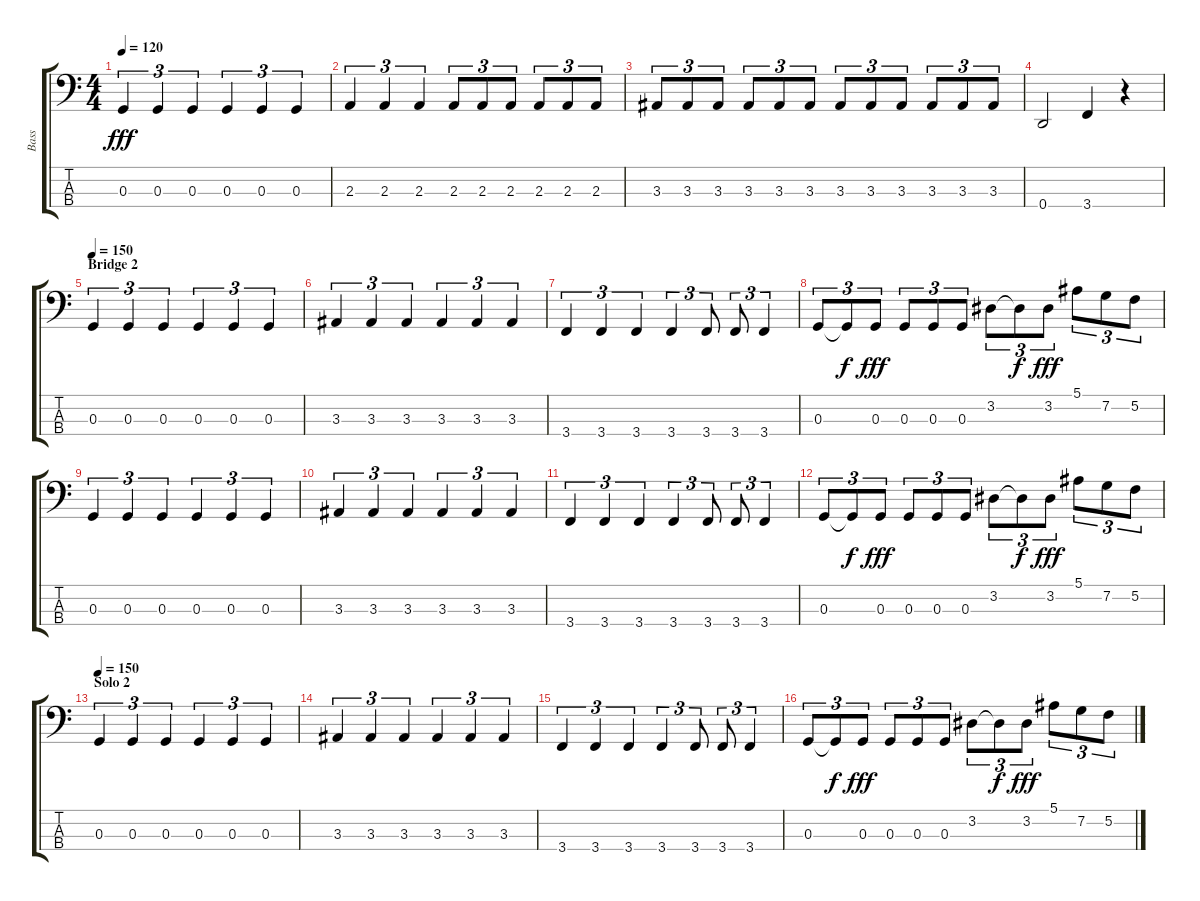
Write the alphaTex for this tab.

\track ("Bass" "Bass") {instrument slapbass2}
\staff {score tabs}
\tuning (F2 C2 G1 D1) {hide}
\ts (4 4)
\tempo 120
\clef f4
\ks c
0.3.4{tu (3 2) dy fff} 0.3.4{tu (3 2)} 0.3.4{tu (3 2)} 0.3.4{tu (3 2)} 0.3.4{tu (3 2)} 0.3.4{tu (3 2)} |
2.3.4{tu (3 2)} 2.3.4{tu (3 2)} 2.3.4{tu (3 2)} 2.3.8{tu (3 2)} 2.3.8{tu (3 2)} 2.3.8{tu (3 2)} 2.3.8{tu (3 2)} 2.3.8{tu (3 2)} 2.3.8{tu (3 2)} |
3.3.8{tu (3 2)} 3.3.8{tu (3 2)} 3.3.8{tu (3 2)} 3.3.8{tu (3 2)} 3.3.8{tu (3 2)} 3.3.8{tu (3 2)} 3.3.8{tu (3 2)} 3.3.8{tu (3 2)} 3.3.8{tu (3 2)} 3.3.8{tu (3 2)} 3.3.8{tu (3 2)} 3.3.8{tu (3 2)} |
0.4.2 3.4.4 r.4 |
\section ("" "Bridge 2")
\tempo 150
0.3.4{tu (3 2)} 0.3.4{tu (3 2)} 0.3.4{tu (3 2)} 0.3.4{tu (3 2)} 0.3.4{tu (3 2)} 0.3.4{tu (3 2)} |
3.3.4{tu (3 2)} 3.3.4{tu (3 2)} 3.3.4{tu (3 2)} 3.3.4{tu (3 2)} 3.3.4{tu (3 2)} 3.3.4{tu (3 2)} |
3.4.4{tu (3 2)} 3.4.4{tu (3 2)} 3.4.4{tu (3 2)} 3.4.4{tu (3 2)} 3.4.8{tu (3 2)} 3.4.8{tu (3 2)} 3.4.4{tu (3 2)} |
0.3.8{tu (3 2)} 0.3{t}.8{tu (3 2) dy f} 0.3.8{tu (3 2) dy fff} 0.3.8{tu (3 2)} 0.3.8{tu (3 2)} 0.3.8{tu (3 2)} 3.2.8{tu (3 2)} 3.2{t}.8{tu (3 2) dy f} 3.2.8{tu (3 2) dy fff} 5.1.8{tu (3 2)} 7.2.8{tu (3 2)} 5.2.8{tu (3 2)} |
0.3.4{tu (3 2)} 0.3.4{tu (3 2)} 0.3.4{tu (3 2)} 0.3.4{tu (3 2)} 0.3.4{tu (3 2)} 0.3.4{tu (3 2)} |
3.3.4{tu (3 2)} 3.3.4{tu (3 2)} 3.3.4{tu (3 2)} 3.3.4{tu (3 2)} 3.3.4{tu (3 2)} 3.3.4{tu (3 2)} |
3.4.4{tu (3 2)} 3.4.4{tu (3 2)} 3.4.4{tu (3 2)} 3.4.4{tu (3 2)} 3.4.8{tu (3 2)} 3.4.8{tu (3 2)} 3.4.4{tu (3 2)} |
0.3.8{tu (3 2)} 0.3{t}.8{tu (3 2) dy f} 0.3.8{tu (3 2) dy fff} 0.3.8{tu (3 2)} 0.3.8{tu (3 2)} 0.3.8{tu (3 2)} 3.2.8{tu (3 2)} 3.2{t}.8{tu (3 2) dy f} 3.2.8{tu (3 2) dy fff} 5.1.8{tu (3 2)} 7.2.8{tu (3 2)} 5.2.8{tu (3 2)} |
\section ("" "Solo 2")
\tempo 150
0.3.4{tu (3 2)} 0.3.4{tu (3 2)} 0.3.4{tu (3 2)} 0.3.4{tu (3 2)} 0.3.4{tu (3 2)} 0.3.4{tu (3 2)} |
3.3.4{tu (3 2)} 3.3.4{tu (3 2)} 3.3.4{tu (3 2)} 3.3.4{tu (3 2)} 3.3.4{tu (3 2)} 3.3.4{tu (3 2)} |
3.4.4{tu (3 2)} 3.4.4{tu (3 2)} 3.4.4{tu (3 2)} 3.4.4{tu (3 2)} 3.4.8{tu (3 2)} 3.4.8{tu (3 2)} 3.4.4{tu (3 2)} |
0.3.8{tu (3 2)} 0.3{t}.8{tu (3 2) dy f} 0.3.8{tu (3 2) dy fff} 0.3.8{tu (3 2)} 0.3.8{tu (3 2)} 0.3.8{tu (3 2)} 3.2.8{tu (3 2)} 3.2{t}.8{tu (3 2) dy f} 3.2.8{tu (3 2) dy fff} 5.1.8{tu (3 2)} 7.2.8{tu (3 2)} 5.2.8{tu (3 2)}
